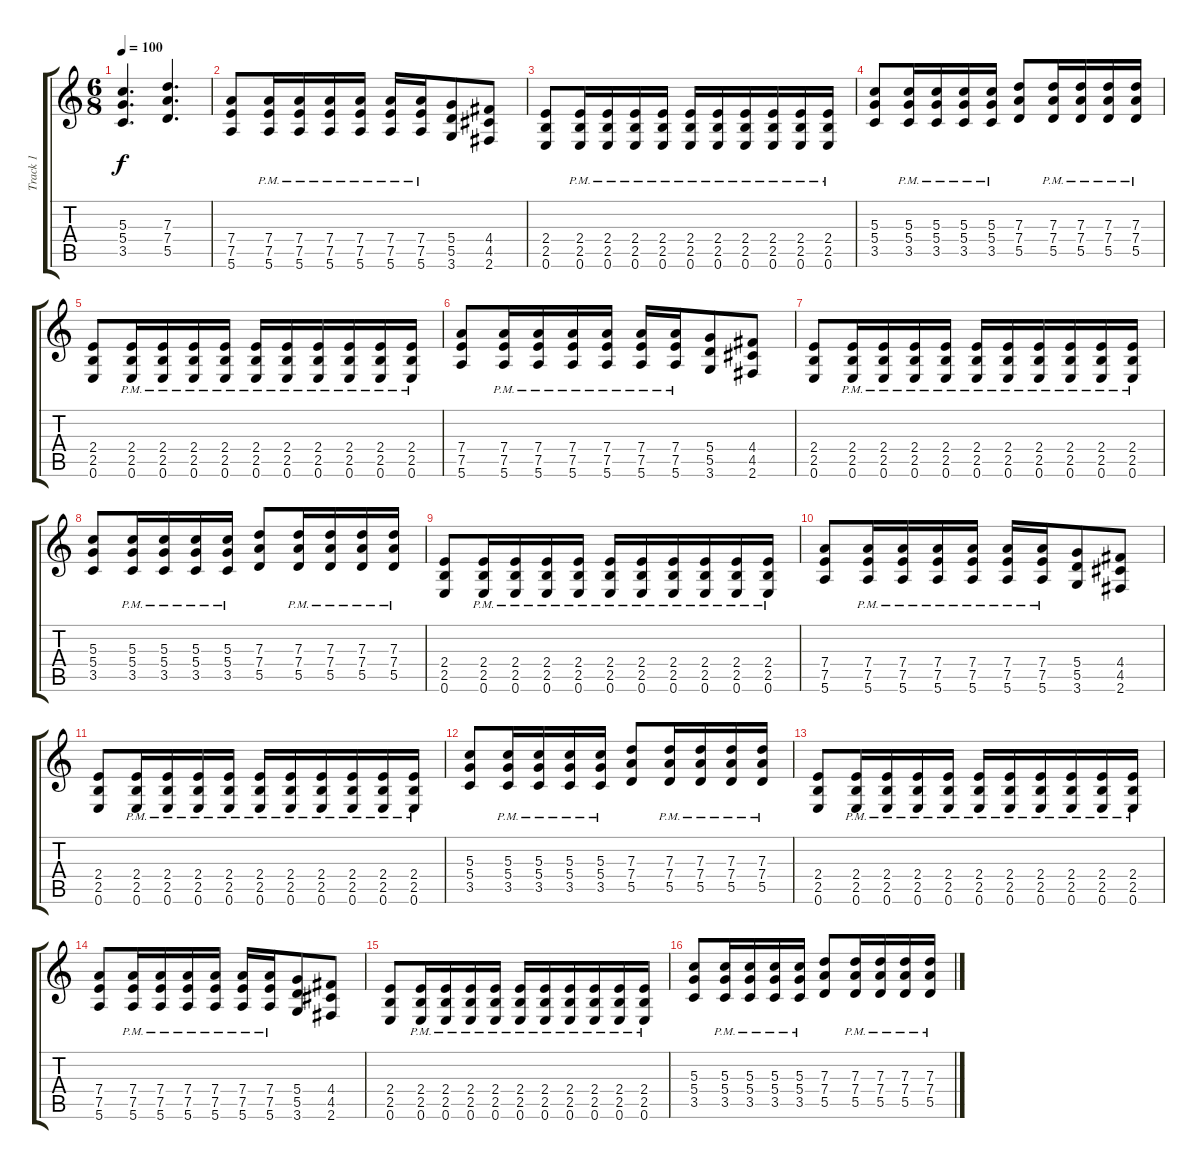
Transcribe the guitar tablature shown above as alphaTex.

\track ("Track 1" "Track 1") {instrument overdrivenguitar}
\staff {score tabs}
\tuning (E4 B3 G3 D3 A2 E2) {hide}
\ts (6 8)
\tempo 100
\clef g2
\ks c
(5.3 5.4 3.5).4{d dy f} (7.3 7.4 5.5).4{d} |
(7.4 7.5 5.6).8 (7.4{pm} 7.5{pm} 5.6{pm}).16 (7.4{pm} 7.5{pm} 5.6{pm}).16 (7.4{pm} 7.5{pm} 5.6{pm}).16 (7.4{pm} 7.5{pm} 5.6{pm}).16 (7.4{pm} 7.5{pm} 5.6{pm}).16 (7.4{pm} 7.5{pm} 5.6{pm}).16 (5.4 5.5 3.6).8 (4.4 4.5 2.6).8 |
(2.4 2.5 0.6).8 (2.4{pm} 2.5{pm} 0.6{pm}).16 (2.4{pm} 2.5{pm} 0.6{pm}).16 (2.4{pm} 2.5{pm} 0.6{pm}).16 (2.4{pm} 2.5{pm} 0.6{pm}).16 (2.4{pm} 2.5{pm} 0.6{pm}).16 (2.4{pm} 2.5{pm} 0.6{pm}).16 (2.4{pm} 2.5{pm} 0.6{pm}).16 (2.4{pm} 2.5{pm} 0.6{pm}).16 (2.4{pm} 2.5{pm} 0.6{pm}).16 (2.4{pm} 2.5{pm} 0.6{pm}).16 |
(5.3 5.4 3.5).8 (5.3{pm} 5.4{pm} 3.5{pm}).16 (5.3{pm} 5.4{pm} 3.5{pm}).16 (5.3{pm} 5.4{pm} 3.5{pm}).16 (5.3{pm} 5.4{pm} 3.5{pm}).16 (7.3 7.4 5.5).8 (7.3{pm} 7.4{pm} 5.5{pm}).16 (7.3{pm} 7.4{pm} 5.5{pm}).16 (7.3{pm} 7.4{pm} 5.5{pm}).16 (7.3{pm} 7.4{pm} 5.5{pm}).16 |
(2.4 2.5 0.6).8 (2.4{pm} 2.5{pm} 0.6{pm}).16 (2.4{pm} 2.5{pm} 0.6{pm}).16 (2.4{pm} 2.5{pm} 0.6{pm}).16 (2.4{pm} 2.5{pm} 0.6{pm}).16 (2.4{pm} 2.5{pm} 0.6{pm}).16 (2.4{pm} 2.5{pm} 0.6{pm}).16 (2.4{pm} 2.5{pm} 0.6{pm}).16 (2.4{pm} 2.5{pm} 0.6{pm}).16 (2.4{pm} 2.5{pm} 0.6{pm}).16 (2.4{pm} 2.5{pm} 0.6{pm}).16 |
(7.4 7.5 5.6).8 (7.4{pm} 7.5{pm} 5.6{pm}).16 (7.4{pm} 7.5{pm} 5.6{pm}).16 (7.4{pm} 7.5{pm} 5.6{pm}).16 (7.4{pm} 7.5{pm} 5.6{pm}).16 (7.4{pm} 7.5{pm} 5.6{pm}).16 (7.4{pm} 7.5{pm} 5.6{pm}).16 (5.4 5.5 3.6).8 (4.4 4.5 2.6).8 |
(2.4 2.5 0.6).8 (2.4{pm} 2.5{pm} 0.6{pm}).16 (2.4{pm} 2.5{pm} 0.6{pm}).16 (2.4{pm} 2.5{pm} 0.6{pm}).16 (2.4{pm} 2.5{pm} 0.6{pm}).16 (2.4{pm} 2.5{pm} 0.6{pm}).16 (2.4{pm} 2.5{pm} 0.6{pm}).16 (2.4{pm} 2.5{pm} 0.6{pm}).16 (2.4{pm} 2.5{pm} 0.6{pm}).16 (2.4{pm} 2.5{pm} 0.6{pm}).16 (2.4{pm} 2.5{pm} 0.6{pm}).16 |
(5.3 5.4 3.5).8 (5.3{pm} 5.4{pm} 3.5{pm}).16 (5.3{pm} 5.4{pm} 3.5{pm}).16 (5.3{pm} 5.4{pm} 3.5{pm}).16 (5.3{pm} 5.4{pm} 3.5{pm}).16 (7.3 7.4 5.5).8 (7.3{pm} 7.4{pm} 5.5{pm}).16 (7.3{pm} 7.4{pm} 5.5{pm}).16 (7.3{pm} 7.4{pm} 5.5{pm}).16 (7.3{pm} 7.4{pm} 5.5{pm}).16 |
(2.4 2.5 0.6).8 (2.4{pm} 2.5{pm} 0.6{pm}).16 (2.4{pm} 2.5{pm} 0.6{pm}).16 (2.4{pm} 2.5{pm} 0.6{pm}).16 (2.4{pm} 2.5{pm} 0.6{pm}).16 (2.4{pm} 2.5{pm} 0.6{pm}).16 (2.4{pm} 2.5{pm} 0.6{pm}).16 (2.4{pm} 2.5{pm} 0.6{pm}).16 (2.4{pm} 2.5{pm} 0.6{pm}).16 (2.4{pm} 2.5{pm} 0.6{pm}).16 (2.4{pm} 2.5{pm} 0.6{pm}).16 |
(7.4 7.5 5.6).8 (7.4{pm} 7.5{pm} 5.6{pm}).16 (7.4{pm} 7.5{pm} 5.6{pm}).16 (7.4{pm} 7.5{pm} 5.6{pm}).16 (7.4{pm} 7.5{pm} 5.6{pm}).16 (7.4{pm} 7.5{pm} 5.6{pm}).16 (7.4{pm} 7.5{pm} 5.6{pm}).16 (5.4 5.5 3.6).8 (4.4 4.5 2.6).8 |
(2.4 2.5 0.6).8 (2.4{pm} 2.5{pm} 0.6{pm}).16 (2.4{pm} 2.5{pm} 0.6{pm}).16 (2.4{pm} 2.5{pm} 0.6{pm}).16 (2.4{pm} 2.5{pm} 0.6{pm}).16 (2.4{pm} 2.5{pm} 0.6{pm}).16 (2.4{pm} 2.5{pm} 0.6{pm}).16 (2.4{pm} 2.5{pm} 0.6{pm}).16 (2.4{pm} 2.5{pm} 0.6{pm}).16 (2.4{pm} 2.5{pm} 0.6{pm}).16 (2.4{pm} 2.5{pm} 0.6{pm}).16 |
(5.3 5.4 3.5).8 (5.3{pm} 5.4{pm} 3.5{pm}).16 (5.3{pm} 5.4{pm} 3.5{pm}).16 (5.3{pm} 5.4{pm} 3.5{pm}).16 (5.3{pm} 5.4{pm} 3.5{pm}).16 (7.3 7.4 5.5).8 (7.3{pm} 7.4{pm} 5.5{pm}).16 (7.3{pm} 7.4{pm} 5.5{pm}).16 (7.3{pm} 7.4{pm} 5.5{pm}).16 (7.3{pm} 7.4{pm} 5.5{pm}).16 |
(2.4 2.5 0.6).8 (2.4{pm} 2.5{pm} 0.6{pm}).16 (2.4{pm} 2.5{pm} 0.6{pm}).16 (2.4{pm} 2.5{pm} 0.6{pm}).16 (2.4{pm} 2.5{pm} 0.6{pm}).16 (2.4{pm} 2.5{pm} 0.6{pm}).16 (2.4{pm} 2.5{pm} 0.6{pm}).16 (2.4{pm} 2.5{pm} 0.6{pm}).16 (2.4{pm} 2.5{pm} 0.6{pm}).16 (2.4{pm} 2.5{pm} 0.6{pm}).16 (2.4{pm} 2.5{pm} 0.6{pm}).16 |
(7.4 7.5 5.6).8 (7.4{pm} 7.5{pm} 5.6{pm}).16 (7.4{pm} 7.5{pm} 5.6{pm}).16 (7.4{pm} 7.5{pm} 5.6{pm}).16 (7.4{pm} 7.5{pm} 5.6{pm}).16 (7.4{pm} 7.5{pm} 5.6{pm}).16 (7.4{pm} 7.5{pm} 5.6{pm}).16 (5.4 5.5 3.6).8 (4.4 4.5 2.6).8 |
(2.4 2.5 0.6).8 (2.4{pm} 2.5{pm} 0.6{pm}).16 (2.4{pm} 2.5{pm} 0.6{pm}).16 (2.4{pm} 2.5{pm} 0.6{pm}).16 (2.4{pm} 2.5{pm} 0.6{pm}).16 (2.4{pm} 2.5{pm} 0.6{pm}).16 (2.4{pm} 2.5{pm} 0.6{pm}).16 (2.4{pm} 2.5{pm} 0.6{pm}).16 (2.4{pm} 2.5{pm} 0.6{pm}).16 (2.4{pm} 2.5{pm} 0.6{pm}).16 (2.4{pm} 2.5{pm} 0.6{pm}).16 |
(5.3 5.4 3.5).8 (5.3{pm} 5.4{pm} 3.5{pm}).16 (5.3{pm} 5.4{pm} 3.5{pm}).16 (5.3{pm} 5.4{pm} 3.5{pm}).16 (5.3{pm} 5.4{pm} 3.5{pm}).16 (7.3 7.4 5.5).8 (7.3{pm} 7.4{pm} 5.5{pm}).16 (7.3{pm} 7.4{pm} 5.5{pm}).16 (7.3{pm} 7.4{pm} 5.5{pm}).16 (7.3{pm} 7.4{pm} 5.5{pm}).16
